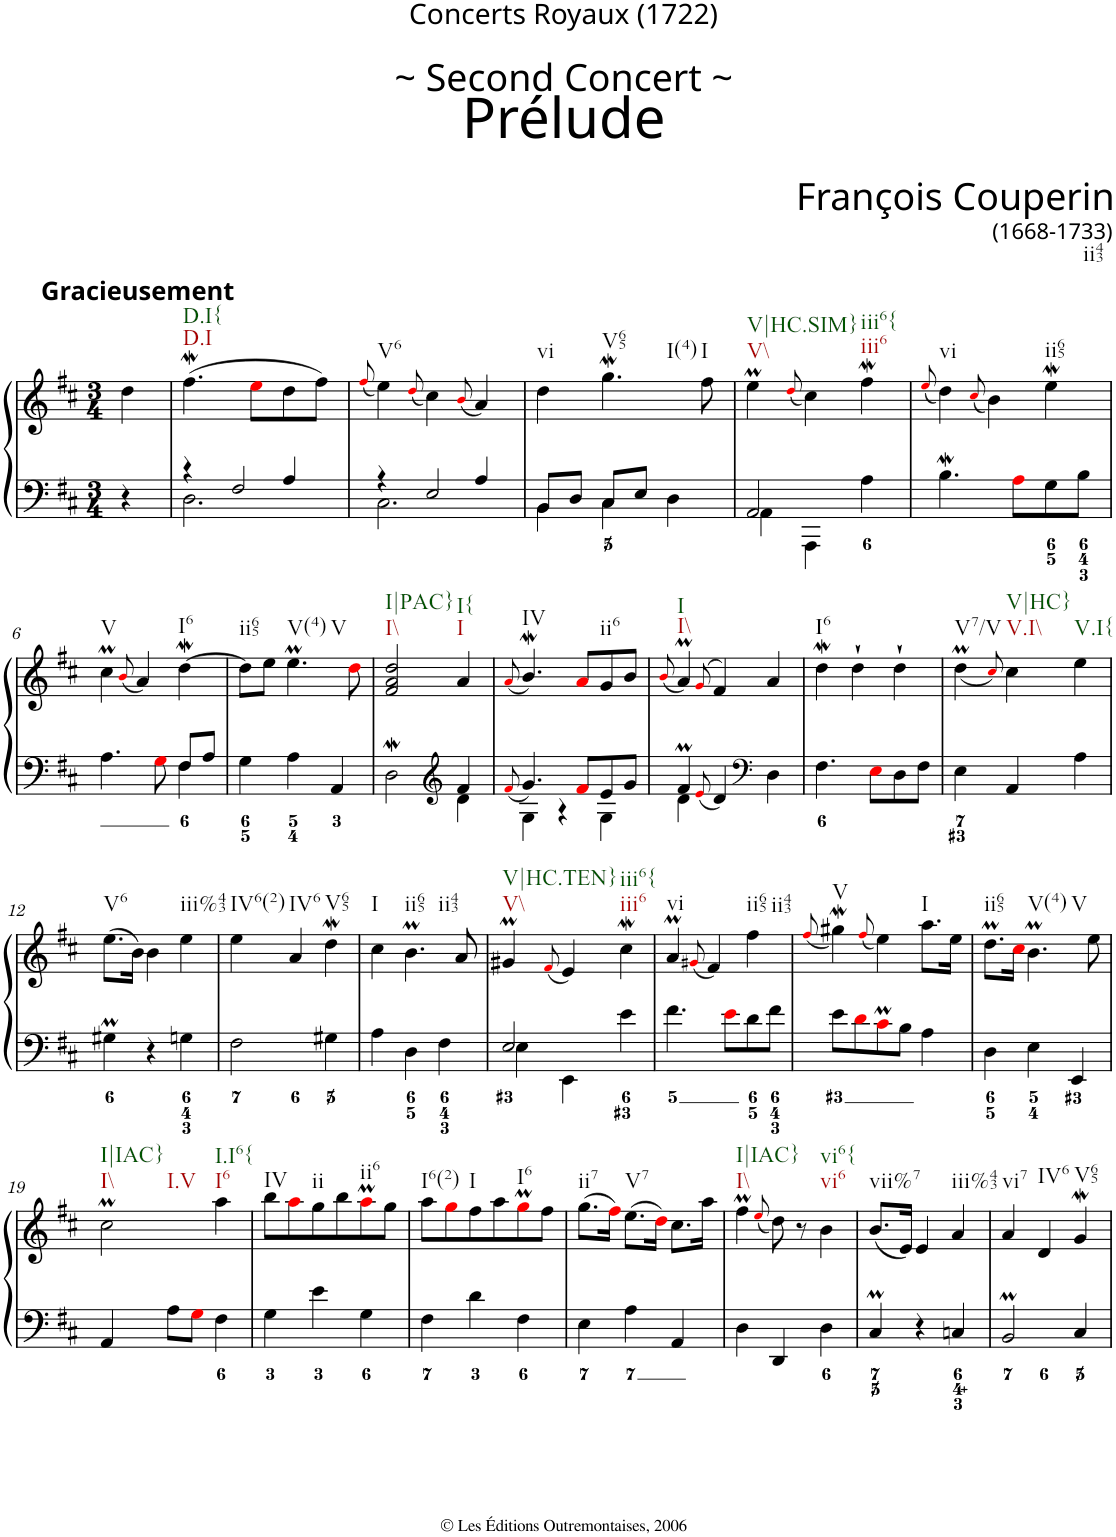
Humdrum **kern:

**kern	**kern
*part1	*part1
*staff2	*staff1
*I"Clavecin	*
*clefF4	*clefG2
*k[f#c#]	*k[f#c#]
*D:	*D:
*M3/4	*M3/4
=	=
!	!LO:TX:a:B:t=Gracieusement
4r	4dd\
=1	=1
*^	*
*	*^	*
!	!	!	!LO:TX:b:t=D.I
!	!	!	!LO:TX:b:t=D.I{
4r	2.D\	2ryy	(>4.ff#W\
2F#/	.	.	.
.	.	.	8eei\L
.	.	4A/	8dd\
.	.	.	8ff#\J)
=2	=2	=2	=2
.	.	.	(<8qff#i/
!	!	!	!LO:TX:b:t=V6
4r	2.C#\	2ryy	4ee\)
.	.	.	(<8qddi/
2E/	.	.	4cc#\)
.	.	.	(<8qbi/
.	.	4A/	4a/)
=3	=3	=3	=3
!	!	!	!LO:TX:b:t=vi
*	*v	*v	*
8BB/L	4BB\	4dd\
8D/J	.	.
!	!	!LO:TX:b:t=V65
!	!	!LO:TX:b:t=I(4)
8C#/L	4C#\	4.ggw\
8E/J	.	.
4ryy	4D\	.
!	!	!LO:TX:b:t=I
.	.	8ff#\
=4	=4	=4
!	!	!LO:TX:b:t=V\\
!	!	!LO:TX:b:t=V|HC.SIM}
2AA/	4AA\	4eeM\
.	.	(<8qddi/
.	4AAA\	4cc#\)
!	!	!LO:TX:b:t=iii6
!	!	!LO:TX:b:t=iii6{
4A\	4ryy	4ff#W\
*v	*v	*
=5	=5
.	(<8qeei/
!	!LO:TX:b:t=vi
4.BW\	4dd\)
.	(<8qcc#i/
.	4b\)
8Ai\L	.
!	!LO:TX:b:t=ii65
!	!LO:TX:b:t=ii43
8G\	4eeW\
8B\J	.
!!LO:LB:g=z
=6	=6
*^	*
!	!	!LO:TX:b:t=V
4.A\	2ryy	4cc#m\
.	.	(<8qbi/
.	.	4a/)
8Gi\	.	.
!	!	!LO:TX:b:t=I6
8F#/L	4F#\	[4ddw\
8A/J	.	.
*v	*v	*
=7	=7
!	!LO:TX:b:t=ii65
4G\	8dd\L]
.	8ee\J
!	!LO:TX:b:t=V(4)
!	!LO:TX:b:t=V
4A\	4.eeM\
4AA/	.
.	8ddi\
=8	=8
*^	*
!	!	!LO:TX:b:t=I\\
!	!	!LO:TX:b:t=I|PAC}
2Dw\	2ryy	2f#/ 2a/ 2dd/
*clefG2	*	*
!	!	!LO:TX:b:t=I
!	!	!LO:TX:b:t=I{
4f#/	4d\	4a/
=9	=9	=9
8qf#i/	.	(<8qai/
!	!	!LO:TX:b:t=IV
4.g/	4G\	4.bW/)
.	4r	.
8f#i/L	.	8ai/L
!	!	!LO:TX:b:t=ii6
8e/	4G\	8g/
8g/J	.	8b/J
=9X1	=9X1	=9X1
.	.	(<8qbi/
!	!	!LO:TX:b:t=I\\
!	!	!LO:TX:b:t=I
4f#m/	4d\	4aM/)
8qei/	.	(>8qgi/
4d/	2ryy	4f#/)
*clefF4	*	*
4D\	.	4a/
*v	*v	*
=10	=10
!	!LO:TX:b:t=I6
4.F#\	4ddw\
.	4dd`\
8Ei\L	.
8D\	4dd`\
8F#\J	.
=11	=11
!	!LO:TX:b:t=V7/V
4E\	(<4ddM\
.	8qcc#i/)
!	!LO:TX:b:t=V.I\\
!	!LO:TX:b:t=V|HC}
4AA/	4cc#\
!	!LO:TX:b:t=V.I{
4A\	4ee\
!!LO:LB:g=z
=12	=12
!	!LO:TX:b:t=V6
4G#Xm\	(>8.ee\L
.	16b\Jk)
4r	4b\
!	!LO:TX:b:t=iii%43
4Gn\	4ee\
=13	=13
!	!LO:TX:b:t=IV6(2)
2F#\	4ee\
!	!LO:TX:b:t=IV6
.	4a/
!	!LO:TX:b:t=V65
4G#X\	4ddw\
=14	=14
!	!LO:TX:b:t=I
4A\	4cc#\
!	!LO:TX:b:t=ii65
!	!LO:TX:b:t=ii43
4D\	4.bM\
4F#\	.
.	8a/
=15	=15
*^	*
!	!	!LO:TX:b:t=V\\
!	!	!LO:TX:b:t=V|HC.TEN}
2E/	4E\	4g#Xm/
.	.	(<8qf#i/
.	4EE\	4e/)
!	!	!LO:TX:b:t=iii6
!	!	!LO:TX:b:t=iii6{
4e\	4ryy	4cc#W\
=16	=16	=16
!	!	!LO:TX:b:t=vi
*v	*v	*
4.f#\	4aM/
.	(<8qg#Xi/
.	4f#/)
8ei\L	.
!	!LO:TX:b:t=ii65
!	!LO:TX:b:t=ii43
8d\	4ff#\
8f#\J	.
=17	=17
.	(<8qff#i/
!	!LO:TX:b:t=V
8e\L	4gg#XW\)
8di\	.
.	(<8qff#i/
8c#mi\	4ee\)
8B\J	.
!	!LO:TX:b:t=I
4A\	8.aa\L
.	16ee\Jk
=18	=18
!	!LO:TX:b:t=ii65
4D\	8.ddM\L
.	16cc#i\Jk
!	!LO:TX:b:t=V(4)
!	!LO:TX:b:t=V
4E\	4.bM\
4EE/	.
.	8ee\
!!LO:LB:g=z
=19	=19
!	!LO:TX:b:t=I\\
!	!LO:TX:b:t=I|IAC}
!	!LO:TX:b:t=I.V
4AA/	2cc#m\
8A\L	.
8Gi\J	.
!	!LO:TX:b:t=I6
!	!LO:TX:b:t=I.I6{
4F#\	4aa\
=20	=20
!	!LO:TX:b:t=IV
4G\	8bb\L
.	8aai\
!	!LO:TX:b:t=ii
4e\	8gg\
.	8bb\
!	!LO:TX:b:t=ii6
4G\	8aaMi\
.	8gg\J
=21	=21
!	!LO:TX:b:t=I6(2)
4F#\	8aa\L
.	8ggi\
!	!LO:TX:b:t=I
4d\	8ff#\
.	8aa\
!	!LO:TX:b:t=I6
4F#\	8ggMi\
.	8ff#\J
=22	=22
!	!LO:TX:b:t=ii7
4E\	(>8.gg\L
.	16ff#i\Jk)
!	!LO:TX:b:t=V7
4A\	(>8.ee\L
.	16ddi\Jk)
4AA/	8.cc#\L
.	16aa\Jk
=23	=23
!	!LO:TX:b:t=I\\
!	!LO:TX:b:t=I|IAC}
4D\	4ff#m\
.	(<8qeei/
4DD/	8dd\)
.	8r
!	!LO:TX:b:t=vi6
!	!LO:TX:b:t=vi6{
4D\	4b\
=24	=24
!	!LO:TX:b:t=vii%7
4C#m/	(<8.b/L
.	16e/Jk)
4r	4e/
!	!LO:TX:b:t=iii%43
4Cn/	4a/
=25	=25
!	!LO:TX:b:t=vi7
2BBM/	4a/
!	!LO:TX:b:t=IV6
.	4d/
!	!LO:TX:b:t=V65
4C#/	4gw/
=	=
*-	*-
